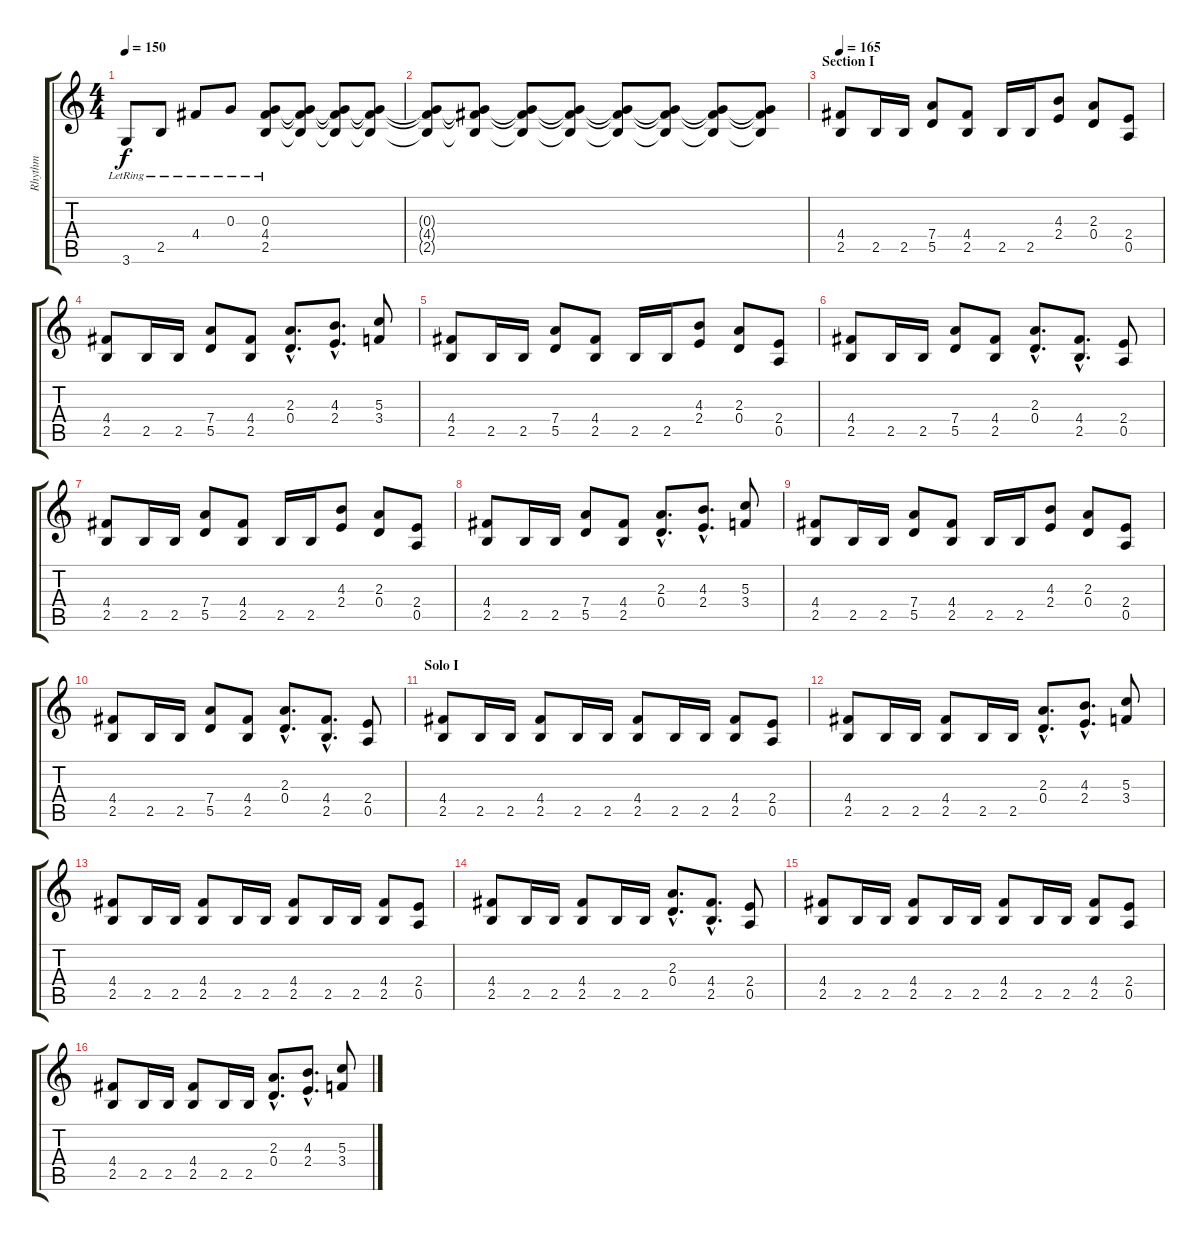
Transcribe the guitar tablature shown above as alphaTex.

\track ("Rhythm" "Rhythm") {instrument distortionguitar}
\staff {score tabs}
\tuning (E4 B3 G3 D3 A2 E2) {hide}
\ts (4 4)
\tempo 150
\clef g2
\ks c
3.6{lr}.8{dy f} 2.5{lr}.8 4.4{lr}.8 0.3{lr}.8 (0.3 4.4{lr} 2.5).8 (0.3{t} 4.4{t} 2.5{t}).8 (0.3{t} 4.4{t} 2.5{t}).8 (0.3{t} 4.4{t} 2.5{t}).8 |
(0.3{t} 4.4{t} 2.5{t}).8 (0.3{t} 4.4{t} 2.5{t}).8 (0.3{t} 4.4{t} 2.5{t}).8 (0.3{t} 4.4{t} 2.5{t}).8 (0.3{t} 4.4{t} 2.5{t}).8 (0.3{t} 4.4{t} 2.5{t}).8 (0.3{t} 4.4{t} 2.5{t}).8 (0.3{t} 4.4{t} 2.5{t}).8 |
\section ("" "Section I")
\tempo 165
(4.4 2.5).8{instrument distortionguitar} 2.5.16 2.5.16 (7.4 5.5).8 (4.4 2.5).8 2.5.16 2.5.16 (4.3 2.4).8 (2.3 0.4).8 (2.4 0.5).8 |
(4.4 2.5).8 2.5.16 2.5.16 (7.4 5.5).8 (4.4 2.5).8 (2.3{hac} 0.4{hac}).8{d} (4.3{hac} 2.4{hac}).8{d} (5.3 3.4).8 |
(4.4 2.5).8 2.5.16 2.5.16 (7.4 5.5).8 (4.4 2.5).8 2.5.16 2.5.16 (4.3 2.4).8 (2.3 0.4).8 (2.4 0.5).8 |
(4.4 2.5).8 2.5.16 2.5.16 (7.4 5.5).8 (4.4 2.5).8 (2.3{hac} 0.4{hac}).8{d} (4.4{hac} 2.5{hac}).8{d} (2.4 0.5).8 |
(4.4 2.5).8 2.5.16 2.5.16 (7.4 5.5).8 (4.4 2.5).8 2.5.16 2.5.16 (4.3 2.4).8 (2.3 0.4).8 (2.4 0.5).8 |
(4.4 2.5).8 2.5.16 2.5.16 (7.4 5.5).8 (4.4 2.5).8 (2.3{hac} 0.4{hac}).8{d} (4.3{hac} 2.4{hac}).8{d} (5.3 3.4).8 |
(4.4 2.5).8 2.5.16 2.5.16 (7.4 5.5).8 (4.4 2.5).8 2.5.16 2.5.16 (4.3 2.4).8 (2.3 0.4).8 (2.4 0.5).8 |
(4.4 2.5).8 2.5.16 2.5.16 (7.4 5.5).8 (4.4 2.5).8 (2.3{hac} 0.4{hac}).8{d} (4.4{hac} 2.5{hac}).8{d} (2.4 0.5).8 |
\section ("" "Solo I")
(4.4 2.5).8 2.5.16 2.5.16 (4.4 2.5).8 2.5.16 2.5.16 (4.4 2.5).8 2.5.16 2.5.16 (4.4 2.5).8 (2.4 0.5).8 |
(4.4 2.5).8 2.5.16 2.5.16 (4.4 2.5).8 2.5.16 2.5.16 (2.3{hac} 0.4{hac}).8{d} (4.3{hac} 2.4{hac}).8{d} (5.3 3.4).8 |
(4.4 2.5).8 2.5.16 2.5.16 (4.4 2.5).8 2.5.16 2.5.16 (4.4 2.5).8 2.5.16 2.5.16 (4.4 2.5).8 (2.4 0.5).8 |
(4.4 2.5).8 2.5.16 2.5.16 (4.4 2.5).8 2.5.16 2.5.16 (2.3{hac} 0.4{hac}).8{d} (4.4{hac} 2.5{hac}).8{d} (2.4 0.5).8 |
(4.4 2.5).8 2.5.16 2.5.16 (4.4 2.5).8 2.5.16 2.5.16 (4.4 2.5).8 2.5.16 2.5.16 (4.4 2.5).8 (2.4 0.5).8 |
(4.4 2.5).8 2.5.16 2.5.16 (4.4 2.5).8 2.5.16 2.5.16 (2.3{hac} 0.4{hac}).8{d} (4.3{hac} 2.4{hac}).8{d} (5.3 3.4).8
